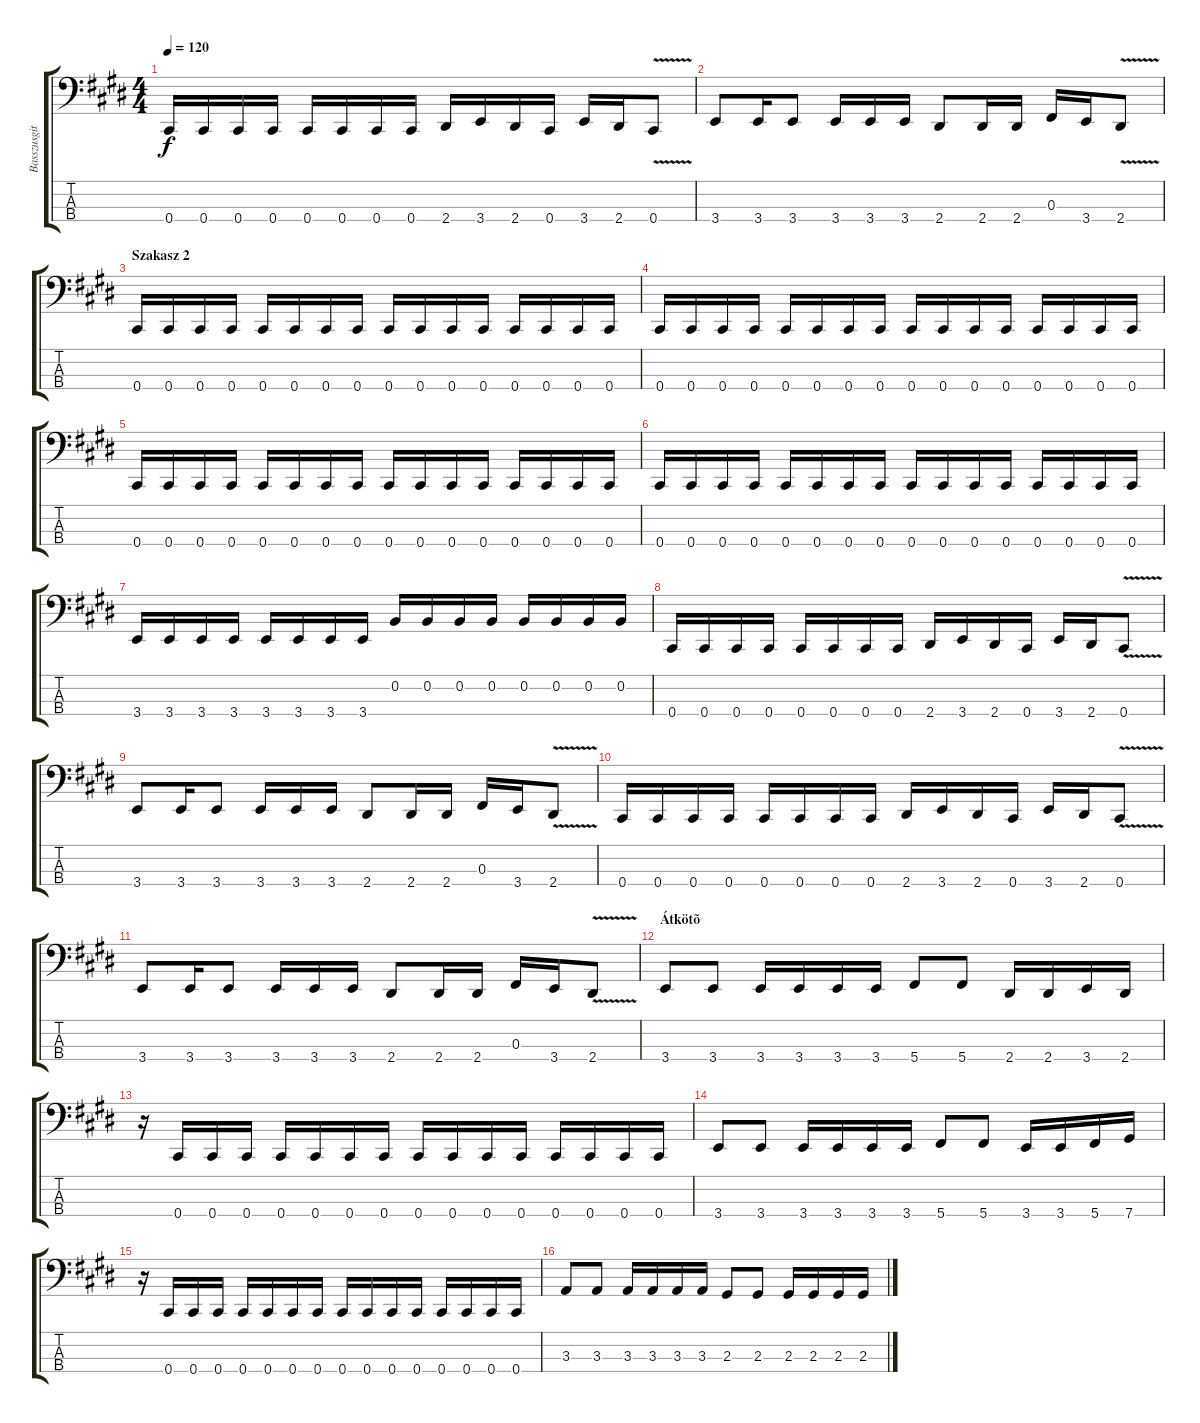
\track ("Basszusgitár" "Basszusgit") {instrument electricbassfinger}
\staff {score tabs}
\tuning (E2 B1 Gb1 Db1) {hide}
\ts (4 4)
\tempo 120
\clef f4
\ks c#minor
0.4.16{dy f} 0.4.16 0.4.16 0.4.16 0.4.16 0.4.16 0.4.16 0.4.16 2.4.16 3.4.16 2.4.16 0.4.16 3.4.16 2.4.16 0.4{v}.8 |
3.4.8 3.4.16 3.4.8 3.4.16 3.4.16 3.4.16 2.4.8 2.4.16 2.4.16 0.3.16 3.4.16 2.4{v}.8 |
\section ("" "Szakasz 2")
0.4.16 0.4.16 0.4.16 0.4.16 0.4.16 0.4.16 0.4.16 0.4.16 0.4.16 0.4.16 0.4.16 0.4.16 0.4.16 0.4.16 0.4.16 0.4.16 |
0.4.16 0.4.16 0.4.16 0.4.16 0.4.16 0.4.16 0.4.16 0.4.16 0.4.16 0.4.16 0.4.16 0.4.16 0.4.16 0.4.16 0.4.16 0.4.16 |
0.4.16 0.4.16 0.4.16 0.4.16 0.4.16 0.4.16 0.4.16 0.4.16 0.4.16 0.4.16 0.4.16 0.4.16 0.4.16 0.4.16 0.4.16 0.4.16 |
0.4.16 0.4.16 0.4.16 0.4.16 0.4.16 0.4.16 0.4.16 0.4.16 0.4.16 0.4.16 0.4.16 0.4.16 0.4.16 0.4.16 0.4.16 0.4.16 |
3.4.16 3.4.16 3.4.16 3.4.16 3.4.16 3.4.16 3.4.16 3.4.16 0.2.16 0.2.16 0.2.16 0.2.16 0.2.16 0.2.16 0.2.16 0.2.16 |
0.4.16 0.4.16 0.4.16 0.4.16 0.4.16 0.4.16 0.4.16 0.4.16 2.4.16 3.4.16 2.4.16 0.4.16 3.4.16 2.4.16 0.4{v}.8 |
3.4.8 3.4.16 3.4.8 3.4.16 3.4.16 3.4.16 2.4.8 2.4.16 2.4.16 0.3.16 3.4.16 2.4{v}.8 |
0.4.16 0.4.16 0.4.16 0.4.16 0.4.16 0.4.16 0.4.16 0.4.16 2.4.16 3.4.16 2.4.16 0.4.16 3.4.16 2.4.16 0.4{v}.8 |
3.4.8 3.4.16 3.4.8 3.4.16 3.4.16 3.4.16 2.4.8 2.4.16 2.4.16 0.3.16 3.4.16 2.4{v}.8 |
\section ("" "Átkötõ")
3.4.8 3.4.8 3.4.16 3.4.16 3.4.16 3.4.16 5.4.8 5.4.8 2.4.16 2.4.16 3.4.16 2.4.16 |
r.16 0.4.16 0.4.16 0.4.16 0.4.16 0.4.16 0.4.16 0.4.16 0.4.16 0.4.16 0.4.16 0.4.16 0.4.16 0.4.16 0.4.16 0.4.16 |
3.4.8 3.4.8 3.4.16 3.4.16 3.4.16 3.4.16 5.4.8 5.4.8 3.4.16 3.4.16 5.4.16 7.4.16 |
r.16 0.4.16 0.4.16 0.4.16 0.4.16 0.4.16 0.4.16 0.4.16 0.4.16 0.4.16 0.4.16 0.4.16 0.4.16 0.4.16 0.4.16 0.4.16 |
3.3.8 3.3.8 3.3.16 3.3.16 3.3.16 3.3.16 2.3.8 2.3.8 2.3.16 2.3.16 2.3.16 2.3.16
